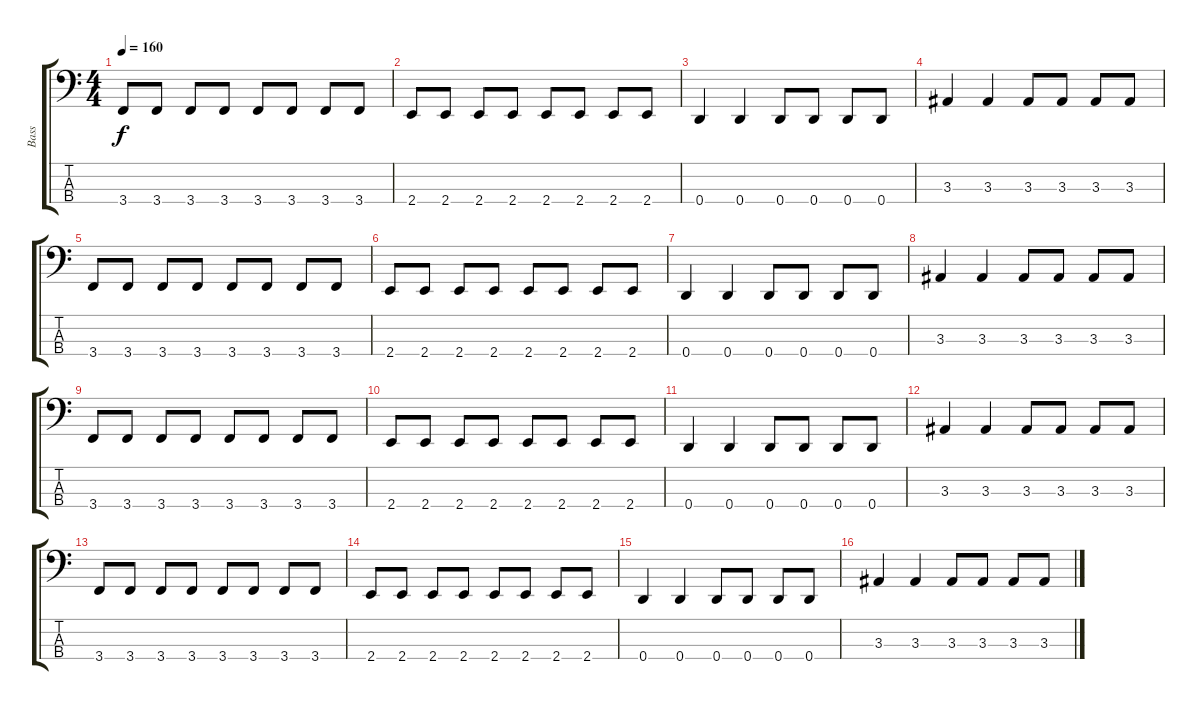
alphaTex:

\track ("Bass" "Bass") {instrument electricbassfinger}
\staff {score tabs}
\tuning (F2 C2 G1 D1) {hide}
\ts (4 4)
\tempo 160
\clef f4
\ks c
3.4.8{dy f} 3.4.8 3.4.8 3.4.8 3.4.8 3.4.8 3.4.8 3.4.8 |
2.4.8 2.4.8 2.4.8 2.4.8 2.4.8 2.4.8 2.4.8 2.4.8 |
0.4.4 0.4.4 0.4.8 0.4.8 0.4.8 0.4.8 |
3.3.4 3.3.4 3.3.8 3.3.8 3.3.8 3.3.8 |
3.4.8 3.4.8 3.4.8 3.4.8 3.4.8 3.4.8 3.4.8 3.4.8 |
2.4.8 2.4.8 2.4.8 2.4.8 2.4.8 2.4.8 2.4.8 2.4.8 |
0.4.4 0.4.4 0.4.8 0.4.8 0.4.8 0.4.8 |
3.3.4 3.3.4 3.3.8 3.3.8 3.3.8 3.3.8 |
3.4.8 3.4.8 3.4.8 3.4.8 3.4.8 3.4.8 3.4.8 3.4.8 |
2.4.8 2.4.8 2.4.8 2.4.8 2.4.8 2.4.8 2.4.8 2.4.8 |
0.4.4 0.4.4 0.4.8 0.4.8 0.4.8 0.4.8 |
3.3.4 3.3.4 3.3.8 3.3.8 3.3.8 3.3.8 |
3.4.8 3.4.8 3.4.8 3.4.8 3.4.8 3.4.8 3.4.8 3.4.8 |
2.4.8 2.4.8 2.4.8 2.4.8 2.4.8 2.4.8 2.4.8 2.4.8 |
0.4.4 0.4.4 0.4.8 0.4.8 0.4.8 0.4.8 |
3.3.4 3.3.4 3.3.8 3.3.8 3.3.8 3.3.8
